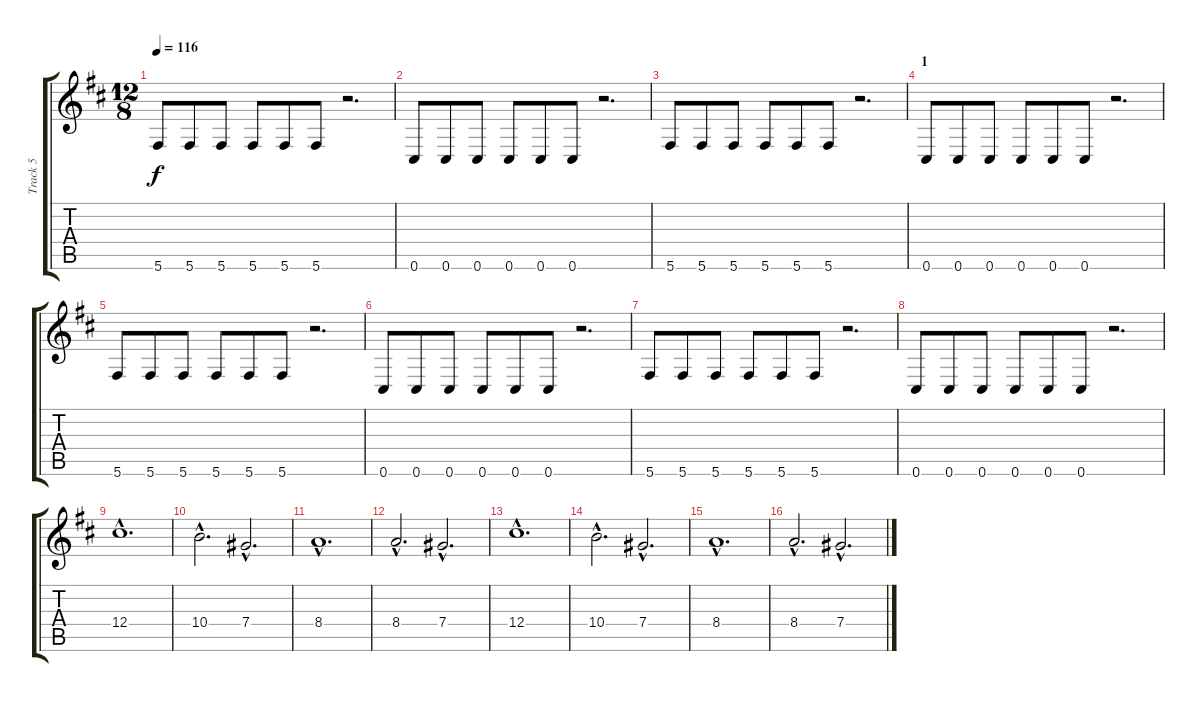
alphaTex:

\track ("Track 5" "Track 5") {instrument stringensemble1}
\staff {score tabs}
\tuning (Eb5 Bb4 Gb4 Db4 Ab3 Db3) {hide}
\ts (12 8)
\tempo 116
\clef g2
\ks bminor
5.6.8{dy f} 5.6.8 5.6.8 5.6.8 5.6.8 5.6.8 r.2{d} |
0.6.8 0.6.8 0.6.8 0.6.8 0.6.8 0.6.8 r.2{d} |
5.6.8 5.6.8 5.6.8 5.6.8 5.6.8 5.6.8 r.2{d} |
\section ("" "1")
0.6.8 0.6.8 0.6.8 0.6.8 0.6.8 0.6.8 r.2{d} |
5.6.8 5.6.8 5.6.8 5.6.8 5.6.8 5.6.8 r.2{d} |
0.6.8 0.6.8 0.6.8 0.6.8 0.6.8 0.6.8 r.2{d} |
5.6.8 5.6.8 5.6.8 5.6.8 5.6.8 5.6.8 r.2{d} |
0.6.8 0.6.8 0.6.8 0.6.8 0.6.8 0.6.8 r.2{d} |
12.4{hac}.1{d} |
10.4{hac}.2{d} 7.4{hac}.2{d} |
8.4{hac}.1{d} |
8.4{hac}.2{d} 7.4{hac}.2{d} |
12.4{hac}.1{d} |
10.4{hac}.2{d} 7.4{hac}.2{d} |
8.4{hac}.1{d} |
8.4{hac}.2{d} 7.4{hac}.2{d}
